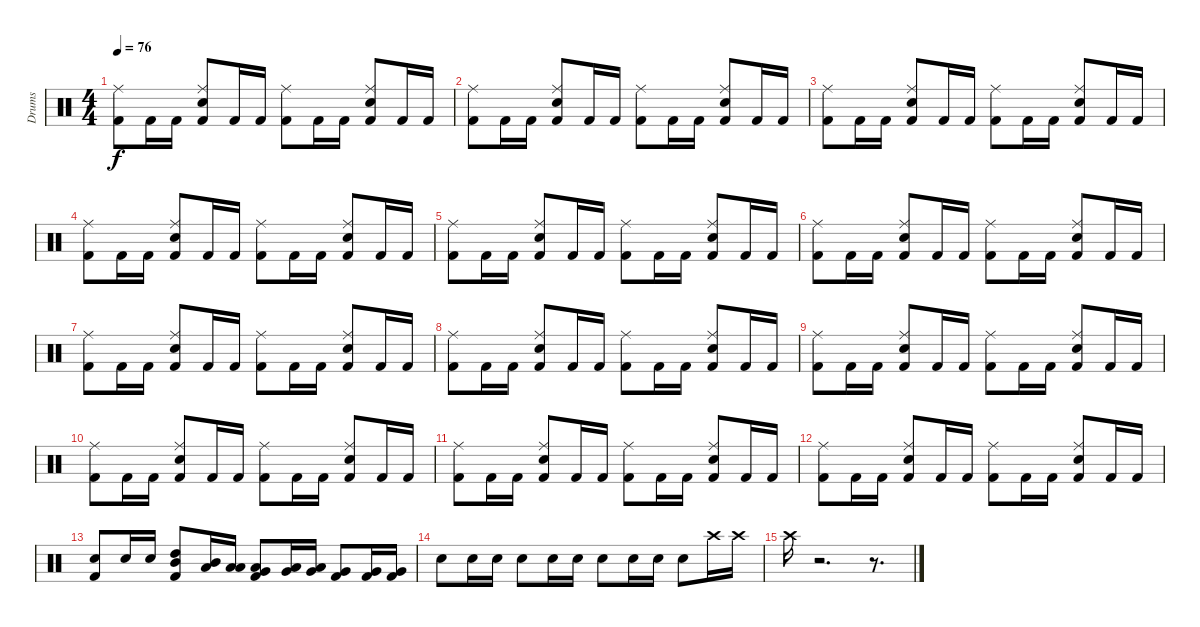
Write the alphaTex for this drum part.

\track ("Drums" "Drums") {instrument percussion}
\staff {score}
\articulation defaults
\ts (4 4)
\tempo 76
\clef neutral
\ks c
("Kick (hit) 2" "Ride (middle)").8{dy f} "Kick (hit) 2".16 "Kick (hit) 2".16 ("Ride (middle)" "Snare (hit) 2" "Kick (hit) 2").8 "Kick (hit) 2".16 "Kick (hit) 2".16 ("Kick (hit) 2" "Ride (middle)").8 "Kick (hit) 2".16 "Kick (hit) 2".16 ("Snare (hit) 2" "Ride (middle)" "Kick (hit) 2").8 "Kick (hit) 2".16 "Kick (hit) 2".16 |
("Kick (hit) 2" "Ride (middle)").8 "Kick (hit) 2".16 "Kick (hit) 2".16 ("Ride (middle)" "Snare (hit) 2" "Kick (hit) 2").8 "Kick (hit) 2".16 "Kick (hit) 2".16 ("Kick (hit) 2" "Ride (middle)").8 "Kick (hit) 2".16 "Kick (hit) 2".16 ("Snare (hit) 2" "Ride (middle)" "Kick (hit) 2").8 "Kick (hit) 2".16 "Kick (hit) 2".16 |
("Kick (hit) 2" "Ride (middle)").8 "Kick (hit) 2".16 "Kick (hit) 2".16 ("Ride (middle)" "Snare (hit) 2" "Kick (hit) 2").8 "Kick (hit) 2".16 "Kick (hit) 2".16 ("Kick (hit) 2" "Ride (middle)").8 "Kick (hit) 2".16 "Kick (hit) 2".16 ("Snare (hit) 2" "Ride (middle)" "Kick (hit) 2").8 "Kick (hit) 2".16 "Kick (hit) 2".16 |
("Kick (hit) 2" "Ride (middle)").8 "Kick (hit) 2".16 "Kick (hit) 2".16 ("Ride (middle)" "Snare (hit) 2" "Kick (hit) 2").8 "Kick (hit) 2".16 "Kick (hit) 2".16 ("Kick (hit) 2" "Ride (middle)").8 "Kick (hit) 2".16 "Kick (hit) 2".16 ("Snare (hit) 2" "Ride (middle)" "Kick (hit) 2").8 "Kick (hit) 2".16 "Kick (hit) 2".16 |
("Kick (hit) 2" "Ride (middle)").8 "Kick (hit) 2".16 "Kick (hit) 2".16 ("Ride (middle)" "Snare (hit) 2" "Kick (hit) 2").8 "Kick (hit) 2".16 "Kick (hit) 2".16 ("Kick (hit) 2" "Ride (middle)").8 "Kick (hit) 2".16 "Kick (hit) 2".16 ("Snare (hit) 2" "Ride (middle)" "Kick (hit) 2").8 "Kick (hit) 2".16 "Kick (hit) 2".16 |
("Kick (hit) 2" "Ride (middle)").8 "Kick (hit) 2".16 "Kick (hit) 2".16 ("Ride (middle)" "Snare (hit) 2" "Kick (hit) 2").8 "Kick (hit) 2".16 "Kick (hit) 2".16 ("Kick (hit) 2" "Ride (middle)").8 "Kick (hit) 2".16 "Kick (hit) 2".16 ("Snare (hit) 2" "Ride (middle)" "Kick (hit) 2").8 "Kick (hit) 2".16 "Kick (hit) 2".16 |
("Kick (hit) 2" "Ride (middle)").8 "Kick (hit) 2".16 "Kick (hit) 2".16 ("Ride (middle)" "Snare (hit) 2" "Kick (hit) 2").8 "Kick (hit) 2".16 "Kick (hit) 2".16 ("Kick (hit) 2" "Ride (middle)").8 "Kick (hit) 2".16 "Kick (hit) 2".16 ("Snare (hit) 2" "Ride (middle)" "Kick (hit) 2").8 "Kick (hit) 2".16 "Kick (hit) 2".16 |
("Kick (hit) 2" "Ride (middle)").8 "Kick (hit) 2".16 "Kick (hit) 2".16 ("Ride (middle)" "Snare (hit) 2" "Kick (hit) 2").8 "Kick (hit) 2".16 "Kick (hit) 2".16 ("Kick (hit) 2" "Ride (middle)").8 "Kick (hit) 2".16 "Kick (hit) 2".16 ("Snare (hit) 2" "Ride (middle)" "Kick (hit) 2").8 "Kick (hit) 2".16 "Kick (hit) 2".16 |
("Kick (hit) 2" "Ride (middle)").8 "Kick (hit) 2".16 "Kick (hit) 2".16 ("Ride (middle)" "Snare (hit) 2" "Kick (hit) 2").8 "Kick (hit) 2".16 "Kick (hit) 2".16 ("Kick (hit) 2" "Ride (middle)").8 "Kick (hit) 2".16 "Kick (hit) 2".16 ("Snare (hit) 2" "Ride (middle)" "Kick (hit) 2").8 "Kick (hit) 2".16 "Kick (hit) 2".16 |
("Kick (hit) 2" "Ride (middle)").8 "Kick (hit) 2".16 "Kick (hit) 2".16 ("Ride (middle)" "Snare (hit) 2" "Kick (hit) 2").8 "Kick (hit) 2".16 "Kick (hit) 2".16 ("Kick (hit) 2" "Ride (middle)").8 "Kick (hit) 2".16 "Kick (hit) 2".16 ("Snare (hit) 2" "Ride (middle)" "Kick (hit) 2").8 "Kick (hit) 2".16 "Kick (hit) 2".16 |
("Kick (hit) 2" "Ride (middle)").8 "Kick (hit) 2".16 "Kick (hit) 2".16 ("Ride (middle)" "Snare (hit) 2" "Kick (hit) 2").8 "Kick (hit) 2".16 "Kick (hit) 2".16 ("Kick (hit) 2" "Ride (middle)").8 "Kick (hit) 2".16 "Kick (hit) 2".16 ("Snare (hit) 2" "Ride (middle)" "Kick (hit) 2").8 "Kick (hit) 2".16 "Kick (hit) 2".16 |
("Ride (middle)" "Kick (hit) 2").8 "Kick (hit) 2".16 "Kick (hit) 2".16 ("Ride (middle)" "Snare (hit) 2" "Kick (hit) 2").8 "Kick (hit) 2".16 "Kick (hit) 2".16 ("Ride (middle)" "Kick (hit) 2").8 "Kick (hit) 2".16 "Kick (hit) 2".16 ("Ride (middle)" "Snare (hit) 2" "Kick (hit) 2").8 "Kick (hit) 2".16 "Kick (hit) 2".16 |
("Kick (hit) 2" "Snare (hit) 2").8 "Electric Snare (hit)".16 "Snare (hit) 2".16 ("Kick (hit) 2" "Mid Tom (hit)" "High Tom (hit)").8 ("Low Tom (hit)" "Mid Tom (hit)").16 ("Low Floor Tom (hit)" "Low Tom (hit)").16 ("Kick (hit) 2" "Low Floor Tom (hit)" "Very Low Tom (hit)").8 ("Low Floor Tom (hit)" "Very Low Tom (hit)").16 ("Low Floor Tom (hit)" "Very Low Tom (hit)").16 ("Very Low Tom (hit)" "Kick (hit) 2").8 ("Very Low Tom (hit)" "Kick (hit) 2").16 ("Very Low Tom (hit)" "Kick (hit) 2").16 |
"Snare (hit) 2".8 "Snare (hit) 2".16 "Snare (hit) 2".16 "Snare (hit) 2".8 "Snare (hit) 2".16 "Snare (hit) 2".16 "Snare (hit) 2".8 "Snare (hit) 2".16 "Snare (hit) 2".16 "Snare (hit) 2".8 "Crash high (hit)".16 "Crash high (hit)".16 |
"Crash high (hit)".16 r.2{d} r.8{d}
